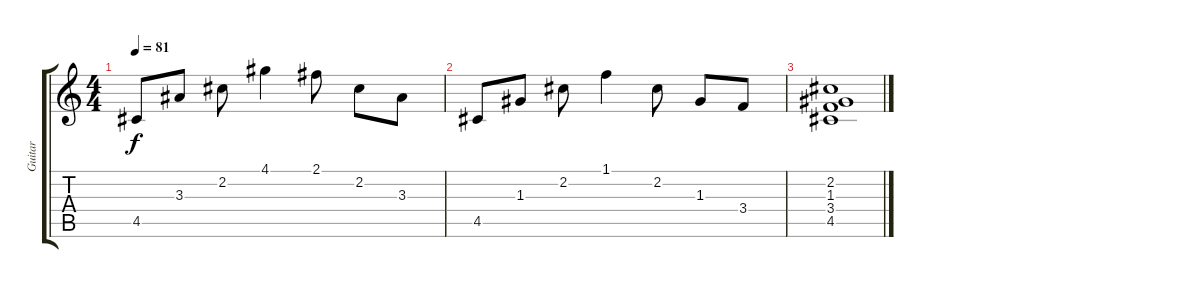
\track ("Guitar" "Guitar") {instrument acousticguitarnylon}
\staff {score tabs}
\tuning (E4 B3 G3 D3 A2 E2) {hide}
\ts (4 4)
\tempo 81
\clef g2
\ks c
4.5.8{dy f} 3.3.8 2.2.8 4.1.4 2.1.8 2.2.8 3.3.8 |
4.5.8 1.3.8 2.2.8 1.1.4 2.2.8 1.3.8 3.4.8 |
(2.2 1.3 3.4 4.5).1
